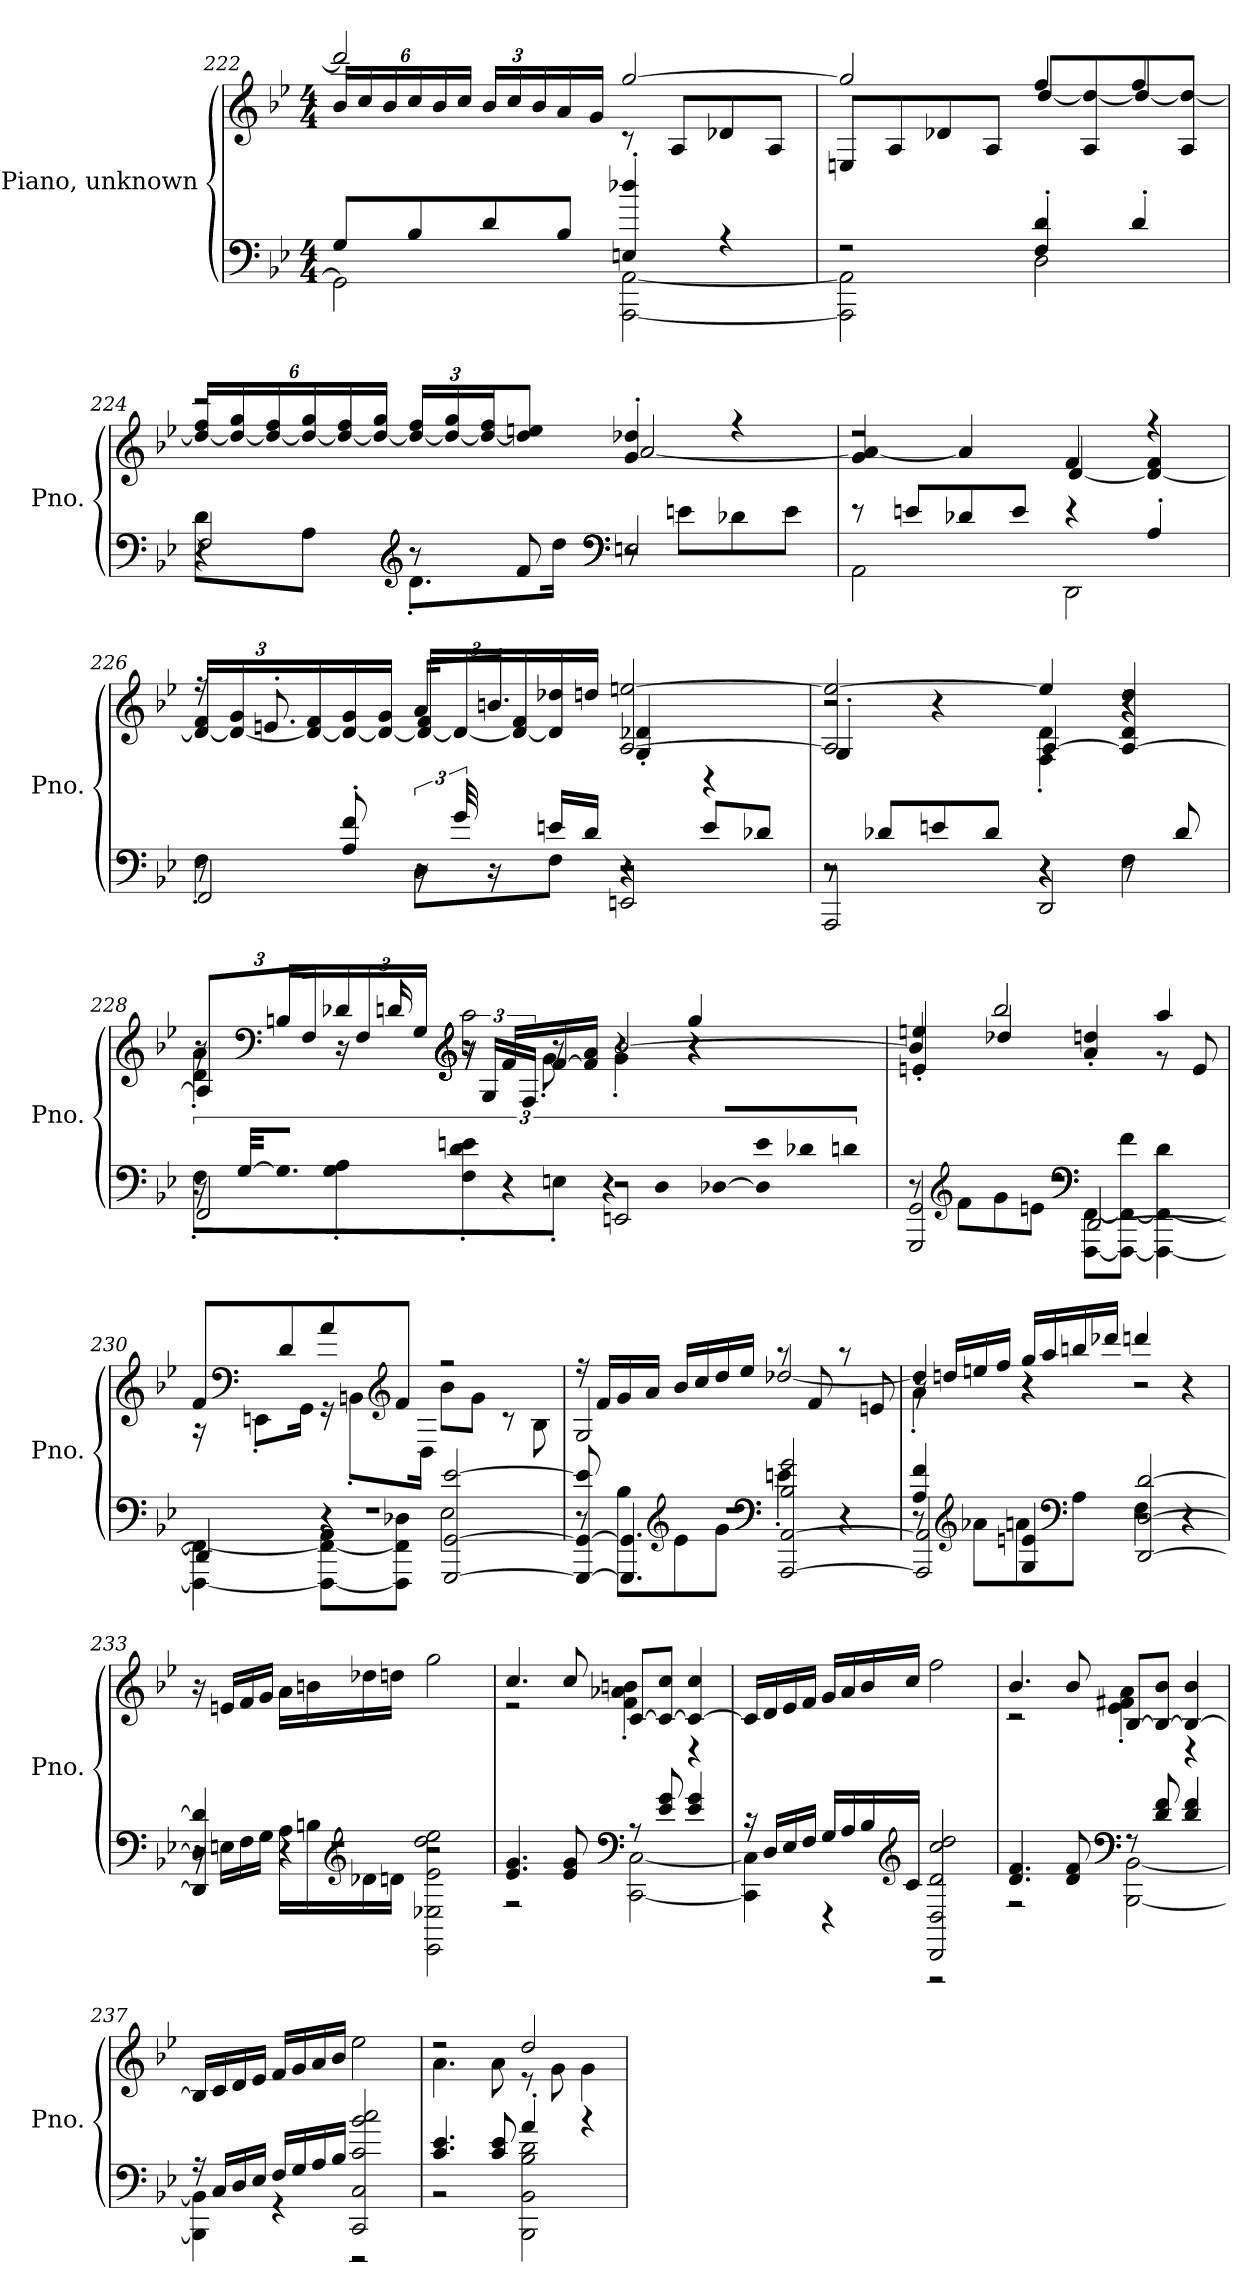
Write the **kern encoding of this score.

**kern	**kern
*part1	*part1
*staff2	*staff1
*I"Piano, unknown	*
*I'Pno.	*
*clefF4	*clefG2
*k[b-e-]	*k[b-e-]
*M4/4	*M4/4
=222	=222
*^	*^
*	*	*	*Xbrackettup
8G/L	2GG\]	2ddd/]	24b-/LL
.	.	.	24cc/
.	.	.	24b-/
8B-/	.	.	24cc/
.	.	.	24b-/
.	.	.	24cc/JJ
8d/	.	.	24b-/LL
.	.	.	24cc/
.	.	.	24b-/
8B-/J	.	.	16a/
.	.	.	16g/JJ
4En/' 4dd-X/'	[2AAA\ [2AA\	[2gg/	8r
.	.	.	8A/L
4r	.	.	8d-X/
.	.	.	8A/J
=223	=223	=223	=223
2r	2AAA\] 2AA\]	2gg/]	8En/L
.	.	.	8A/
.	.	.	8d-X/
.	.	.	8A/J
4F/' 4d/'	2D\	4ff/	[8dd/L
.	.	.	8A/ 8dd/_
4d'/	.	4ff/	8dd/_
.	.	.	8A/ 8dd/_J
!!LO:LB:g=z	!!
=224	=224	=224	=224
*	*^	*	*
4r	8d\L	2F/	2r	24dd/_ 24ff/LL
.	.	.	.	24dd/_ 24gg/
.	.	.	.	24dd/_ 24ff/
.	8A\J	.	.	24dd/_ 24gg/
.	.	.	.	24dd/_ 24ff/
.	.	.	.	24dd/_ 24gg/JJ
*clefG2	*	*	*	*
8r	8.d'\L	.	.	24dd/_ 24ff/LL
.	.	.	.	24dd/_ 24gg/
.	.	.	.	24dd/_ 24ff/J
8f/	.	.	.	8dd/] 8een/J
.	16dd\Jk	.	.	.
*clefF4	*	*	*	*
2r	8r	2En/	4g/' 4dd-X/'	[2a/
.	8en\L	.	.	.
.	8d-X\	.	4r	.
.	8e\J	.	.	.
*	*v	*v	*	*
=225	=225	=225	=225
8r	2AA\	2r	4g/ 4a/_
8en/L	.	.	.
8d-X/	.	.	4a/]
8e/J	.	.	.
4r	2DD\	4f/	[4d/
4A'/	.	4r	4d/_ 4f/
!!LO:LB:g=z	!!
=226	=226	=226	=226
*	*^	*	*
8r	4F'\	2FF/	16r	24d/_ 24f/LL
.	.	.	.	24d/_ 24g/
.	.	.	8.en'/	.
.	.	.	.	24d/_ 24f/
8A/' 8f/'	.	.	.	16d/_ 16g/
.	.	.	.	16d/_ 16g/JJ
24r	8D\L	.	16a/KL	24d/_ 24f/LL
48g/	.	.	.	24d/_
16r	.	.	8.bn'/J	.
.	.	.	.	24d/_ 24f/
16en/LL	8F\J	.	.	16d/] 16dd-X/
16d/JJ	.	.	.	16ddn/JJ
4r	2r	2EEn/	[2A/ [2een/	4G/' 4d-X/'
8e/L	.	.	.	4r
8d-X/J	.	.	.	.
=227	=227	=227	=227	=227
*	*	*	*	*^
8r	2r	2AAA/	2A/] 2ee/_	2r	4G'/
8d-X/L	.	.	.	.	.
8en/	.	.	.	.	4r
8d-/J	.	.	.	.	.
4r	4r	2DD/	4ee/]	4F\' 4d\'	[4A/
8r	4F\	.	4r	4r	4A/_ 4d/ 4dd/
8d-/	.	.	.	.	.
!!LO:PB:g=z
=228	=228	=228	=228	=228	=228
*	*	*	*	*	*^
24r	8F'\L	2FF/	16r	4a\	12A/L]	4d'\
[48G/KKL	.	.	.	.	.	.
*	*	*	*clefF4	*	*	*
8.G/J]	.	.	16Bn/LL	.	.	.
.	.	.	.	.	24F/Jk	.
.	8G\' 8A\'	.	24d-X/	.	16r	.
.	.	.	24F/	.	.	.
.	.	.	.	.	16dn/	.
.	.	.	24G/JJ	.	.	.
*	*	*	*clefG2	*	*	*
*	*	*	*	*	*brackettup	*
8r	8F\' 8d\' 8en\'	.	16r	2aa\	24r	8r
.	.	.	.	.	24G/LL	.
.	.	.	16f/LL	.	.	.
.	.	.	.	.	24F/JJ	.
16r	8En'\J	.	[16f/	.	8r	8g'\
16D/	.	.	16f/] 16a/JJ	.	.	.
[8D-X/L	2r	2EEn/	[2b-/	.	4r	4g'\
8D-/] 8e/	.	.	.	.	.	.
8d-X/	.	.	.	4r	4gg/	4r
8dn/J	.	.	.	.	.	.
*	*	*	*	*v	*v	*v
=229	=229	=229	=229	=229
1r	8r	2GGG/ 2GG/	4b-/]	4en/' 4een/'
*clefG2	*	*	*	*
.	8f\L	.	.	.
.	8g\	.	2bb-/	4dd-X/
.	8en\J	.	.	.
*clefF4	*	*	*	*
.	[8FFF\ [8FF\L	[2DD/	.	4a/' 4ddn/'
.	8FFF\_ 8FF\_ 8f\J	.	.	.
.	4FFF\_ 4FF\_ 4d\	.	4aa/	8r
.	.	.	.	8e/
!!LO:LB:g=z	!!
=230	=230	=230	=230	=230
1r	4FFF\_ 4FF\_	4DD/]	8f/L	16r
*	*	*	*clefF4	*
.	.	.	.	8EEn'\L
.	.	.	8d/	.
.	.	.	.	16GG\Jk
.	8FFF\_ 8FF\_ 8AA\L	4r	8a/	16r
.	.	.	.	8BBn'\L
*	*	*	*clefG2	*
.	8FFF\] 8FF\] 8D-X\J	.	8f/J	.
.	.	.	.	16D\Jk
.	2E-\	[2GGG/ [2GG/ [2e-/	2r	8b-\L
.	.	.	.	8g\J
.	.	.	.	8r
.	.	.	.	8B-\
=231	=231	=231	=231	=231
1r	8r	8GGG/_ 8GG/_ 8e-/]	16r	2G/
.	.	.	16f/LL	.
.	8B-\L	4.GGG/] 4.GG/]	16g/	.
.	.	.	16a/JJ	.
*clefG2	*	*	*	*
.	8e-\	.	16b-/LL	.
.	.	.	16cc/	.
.	8g\J	.	16dd/	.
.	.	.	16ee-/JJ	.
*clefF4	*	*	*	*
.	4en'\	[2AAA/ [2AA/ 2B-/ 2g/	8r	[2dd-X/
.	.	.	8f/	.
.	4r	.	8r	.
.	.	.	8en/	.
!!LO:LB:g=z
=232	=232	=232	=232	=232
*	*	*	*	*^
4A/ 4f/	8r	2AAA/] 2AA/]	16r	4a'\	4dd-/]
.	.	.	16ddn/LL	.	.
*clefG2	*	*	*	*	*
.	8a-X\L	.	16een/	.	.
.	.	.	16ff/JJ	.	.
4G/ 4en/	8an\	.	16gg/LL	4r	4r
.	.	.	16aa/	.	.
*clefF4	*	*	*	*	*
.	8A\J	.	16bbn/	.	.
.	.	.	16ddd-X/JJ	.	.
2r	4F\	[2DD/ [2D/ [2d/	4dddn/	2r	2r
.	4r	.	4r	.	.
*	*	*	*v	*v	*v
=233	=233	=233	=233
1r	16r	4DD/] 4D/] 4d/]	16r
.	16En\LL	.	16en/LL
.	16F\	.	16f/
.	16G\JJ	.	16g/JJ
.	16A\LL	4r	16a\LL
.	16Bn\	.	16bn\
*clefG2	*	*	*
.	16d-X\	.	16dd-X\
.	16dn\JJ	.	16ddn\JJ
.	2EE-\ 2E-X\ 2e-\ 2dd\ 2ee-\	2r	2gg\
*	*v	*v	*
=234	=234	=234
*	*	*^
4.e-/ 4.g/	2r	4.cc/	2r
8e-/ 8g/	.	8cc/	.
*clefF4	*	*	*
8r	[2CC\ [2C\	[8c/L	4f\' 4a-X\' 4bn\'
8e-/ 8g/	.	8c/_ 8cc/J	.
4e-/ 4g/	.	4c/_ 4cc/	4r
*	*	*v	*v
!!LO:LB:g=z
=235	=235	=235
16r	4CC\] 4C\]	16c/LL]
16D/LL	.	16d/
16E-/	.	16e-/
16F/JJ	.	16f/JJ
16G/LL	4r	16g/LL
16A/	.	16a/
16B-/	.	16b-/
*clefG2	*	*
16c/JJ	.	16cc/JJ
2DD/ 2D/ 2d/ 2cc/ 2dd/	2r	2ff\
=236	=236	=236
*	*	*^
4.d/ 4.f/	2r	4.b-/	2r
8d/ 8f/	.	8b-/	.
*clefF4	*	*	*
8r	[2BBB-\ [2BB-\	[8B-/L	4e-\' 4f#X\' 4a\'
8d/ 8f/	.	8B-/_ 8b-/J	.
4d/ 4f/	.	4B-/_ 4b-/	4r
*	*	*v	*v
=237	=237	=237
16r	4BBB-\] 4BB-\]	16B-/LL]
16C/LL	.	16c/
16D/	.	16d/
16E-/JJ	.	16e-/JJ
16F/LL	4r	16f/LL
16G/	.	16g/
16A/	.	16a/
16B-/JJ	.	16b-/JJ
2CC/ 2C/ 2c/ 2b-/ 2cc/	2r	2ee-\
=238	=238	=238
*	*	*^
4.c/ 4.e-/	2r	2r	4.a\
8c/ 8e-/	.	.	8a\
4a'/	2BBB-\ 2BB-\ 2B-\ 2d\	2dd/	8r
.	.	.	8g\
4r	.	.	4g\
*v	*v	*	*
*	*v	*v
=	=
*-	*-
